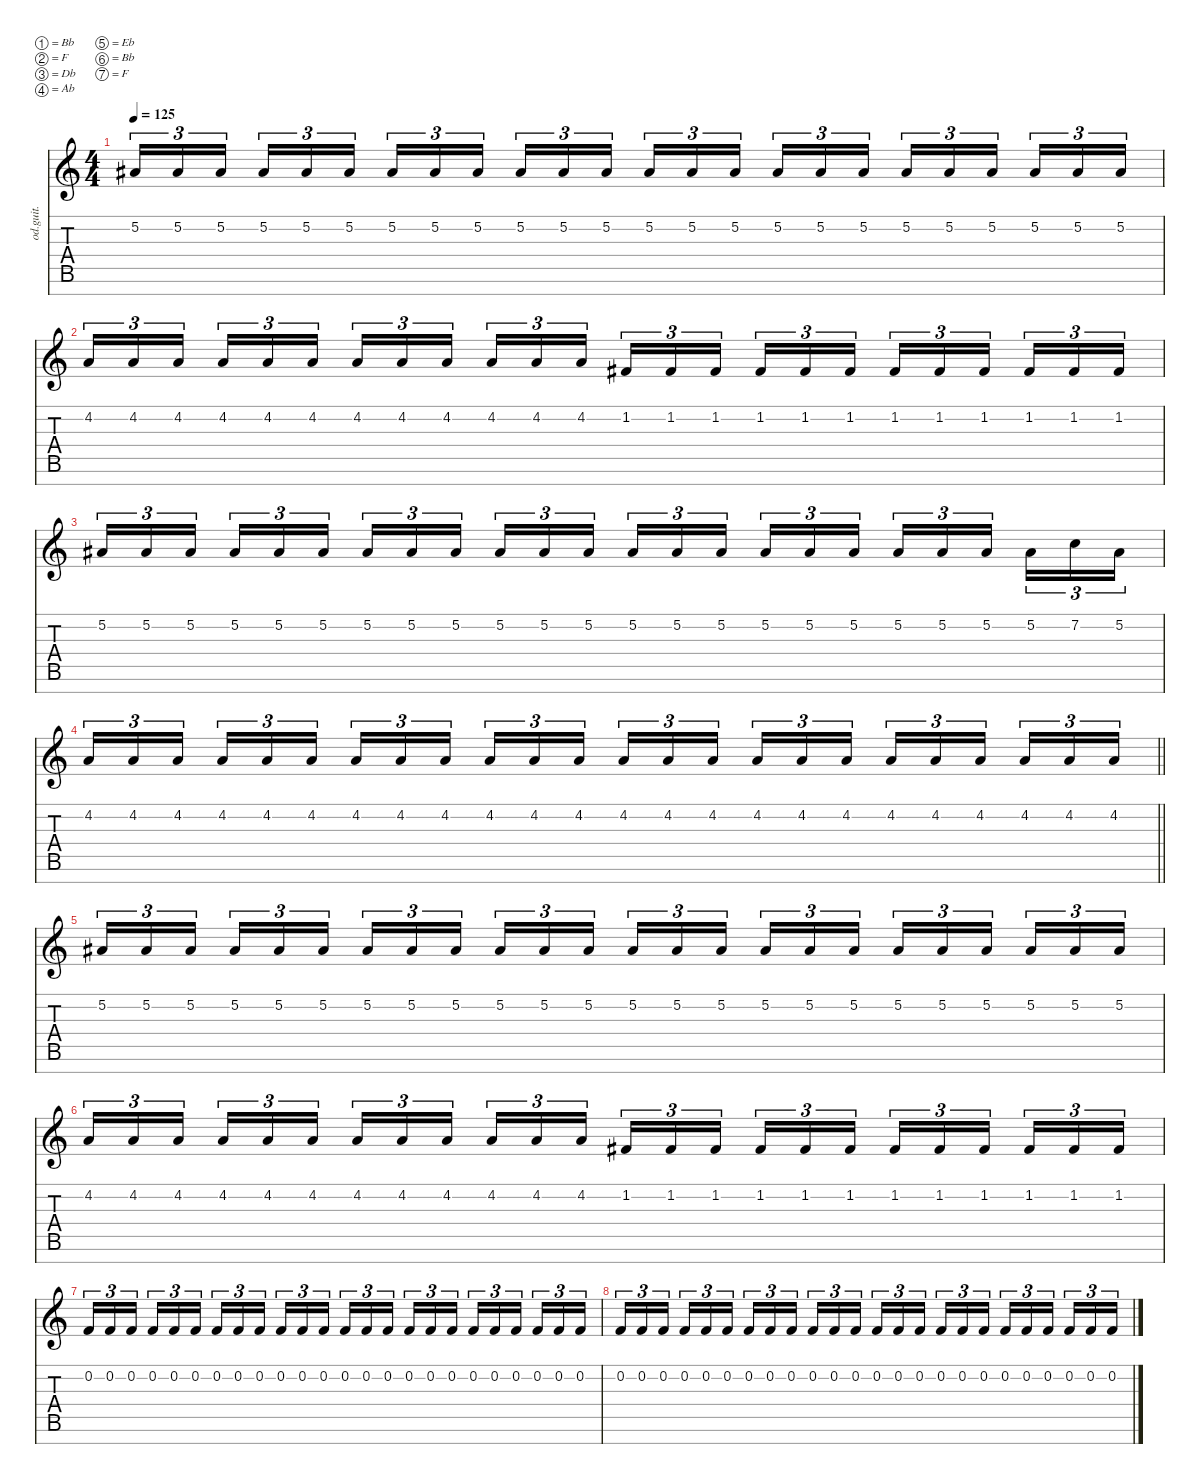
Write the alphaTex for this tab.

\defaultSystemsLayout 4
\hideDynamics
\bracketExtendMode nobrackets
\track ("8 string Guitar SOLO (Fredrik Thordendal)" "od.guit.") {instrument overdrivenguitar}
\staff {score tabs}
\tuning (Bb3 F3 Db3 Ab2 Eb2 Bb1 F1)
\ts (4 4)
\tempo 125
\clef g2
\ks c
5.2{acc #}.16{tu (3 2) dy f beam Up} 5.2{acc #}.16{tu (3 2) beam Up} 5.2{acc #}.16{tu (3 2) beam Up} 5.2{acc #}.16{tu (3 2) beam Up} 5.2{acc #}.16{tu (3 2) beam Up} 5.2{acc #}.16{tu (3 2) beam Up} 5.2{acc #}.16{tu (3 2) beam Up} 5.2{acc #}.16{tu (3 2) beam Up} 5.2{acc #}.16{tu (3 2) beam Up} 5.2{acc #}.16{tu (3 2) beam Up} 5.2{acc #}.16{tu (3 2) beam Up} 5.2{acc #}.16{tu (3 2) beam Up} 5.2{acc #}.16{tu (3 2) beam Up} 5.2{acc #}.16{tu (3 2) beam Up} 5.2{acc #}.16{tu (3 2) beam Up} 5.2{acc #}.16{tu (3 2) beam Up} 5.2{acc #}.16{tu (3 2) beam Up} 5.2{acc #}.16{tu (3 2) beam Up} 5.2{acc #}.16{tu (3 2) beam Up} 5.2{acc #}.16{tu (3 2) beam Up} 5.2{acc #}.16{tu (3 2) beam Up} 5.2{acc #}.16{tu (3 2) beam Up} 5.2{acc #}.16{tu (3 2) beam Up} 5.2{acc #}.16{tu (3 2) beam Up} |
4.2.16{tu (3 2) beam Up} 4.2.16{tu (3 2) beam Up} 4.2.16{tu (3 2) beam Up} 4.2.16{tu (3 2) beam Up} 4.2.16{tu (3 2) beam Up} 4.2.16{tu (3 2) beam Up} 4.2.16{tu (3 2) beam Up} 4.2.16{tu (3 2) beam Up} 4.2.16{tu (3 2) beam Up} 4.2.16{tu (3 2) beam Up} 4.2.16{tu (3 2) beam Up} 4.2.16{tu (3 2) beam Up} 1.2{acc #}.16{tu (3 2) beam Up} 1.2{acc #}.16{tu (3 2) beam Up} 1.2{acc #}.16{tu (3 2) beam Up} 1.2{acc #}.16{tu (3 2) beam Up} 1.2{acc #}.16{tu (3 2) beam Up} 1.2{acc #}.16{tu (3 2) beam Up} 1.2{acc #}.16{tu (3 2) beam Up} 1.2{acc #}.16{tu (3 2) beam Up} 1.2{acc #}.16{tu (3 2) beam Up} 1.2{acc #}.16{tu (3 2) beam Up} 1.2{acc #}.16{tu (3 2) beam Up} 1.2{acc #}.16{tu (3 2) beam Up} |
5.2{acc #}.16{tu (3 2) beam Up} 5.2{acc #}.16{tu (3 2) beam Up} 5.2{acc #}.16{tu (3 2) beam Up} 5.2{acc #}.16{tu (3 2) beam Up} 5.2{acc #}.16{tu (3 2) beam Up} 5.2{acc #}.16{tu (3 2) beam Up} 5.2{acc #}.16{tu (3 2) beam Up} 5.2{acc #}.16{tu (3 2) beam Up} 5.2{acc #}.16{tu (3 2) beam Up} 5.2{acc #}.16{tu (3 2) beam Up} 5.2{acc #}.16{tu (3 2) beam Up} 5.2{acc #}.16{tu (3 2) beam Up} 5.2{acc #}.16{tu (3 2) beam Up} 5.2{acc #}.16{tu (3 2) beam Up} 5.2{acc #}.16{tu (3 2) beam Up} 5.2{acc #}.16{tu (3 2) beam Up} 5.2{acc #}.16{tu (3 2) beam Up} 5.2{acc #}.16{tu (3 2) beam Up} 5.2{acc #}.16{tu (3 2) beam Up} 5.2{acc #}.16{tu (3 2) beam Up} 5.2{acc #}.16{tu (3 2) beam Up} 5.2{acc #}.16{tu (3 2) beam Down} 7.2.16{tu (3 2) beam Down} 5.2{acc #}.16{tu (3 2) beam Down} |
\barLineRight lightlight
4.2.16{tu (3 2) beam Up} 4.2.16{tu (3 2) beam Up} 4.2.16{tu (3 2) beam Up} 4.2.16{tu (3 2) beam Up} 4.2.16{tu (3 2) beam Up} 4.2.16{tu (3 2) beam Up} 4.2.16{tu (3 2) beam Up} 4.2.16{tu (3 2) beam Up} 4.2.16{tu (3 2) beam Up} 4.2.16{tu (3 2) beam Up} 4.2.16{tu (3 2) beam Up} 4.2.16{tu (3 2) beam Up} 4.2.16{tu (3 2) beam Up} 4.2.16{tu (3 2) beam Up} 4.2.16{tu (3 2) beam Up} 4.2.16{tu (3 2) beam Up} 4.2.16{tu (3 2) beam Up} 4.2.16{tu (3 2) beam Up} 4.2.16{tu (3 2) beam Up} 4.2.16{tu (3 2) beam Up} 4.2.16{tu (3 2) beam Up} 4.2.16{tu (3 2) beam Up} 4.2.16{tu (3 2) beam Up} 4.2.16{tu (3 2) beam Up} |
5.2{acc #}.16{tu (3 2) beam Up} 5.2{acc #}.16{tu (3 2) beam Up} 5.2{acc #}.16{tu (3 2) beam Up} 5.2{acc #}.16{tu (3 2) beam Up} 5.2{acc #}.16{tu (3 2) beam Up} 5.2{acc #}.16{tu (3 2) beam Up} 5.2{acc #}.16{tu (3 2) beam Up} 5.2{acc #}.16{tu (3 2) beam Up} 5.2{acc #}.16{tu (3 2) beam Up} 5.2{acc #}.16{tu (3 2) beam Up} 5.2{acc #}.16{tu (3 2) beam Up} 5.2{acc #}.16{tu (3 2) beam Up} 5.2{acc #}.16{tu (3 2) beam Up} 5.2{acc #}.16{tu (3 2) beam Up} 5.2{acc #}.16{tu (3 2) beam Up} 5.2{acc #}.16{tu (3 2) beam Up} 5.2{acc #}.16{tu (3 2) beam Up} 5.2{acc #}.16{tu (3 2) beam Up} 5.2{acc #}.16{tu (3 2) beam Up} 5.2{acc #}.16{tu (3 2) beam Up} 5.2{acc #}.16{tu (3 2) beam Up} 5.2{acc #}.16{tu (3 2) beam Up} 5.2{acc #}.16{tu (3 2) beam Up} 5.2{acc #}.16{tu (3 2) beam Up} |
4.2.16{tu (3 2) beam Up} 4.2.16{tu (3 2) beam Up} 4.2.16{tu (3 2) beam Up} 4.2.16{tu (3 2) beam Up} 4.2.16{tu (3 2) beam Up} 4.2.16{tu (3 2) beam Up} 4.2.16{tu (3 2) beam Up} 4.2.16{tu (3 2) beam Up} 4.2.16{tu (3 2) beam Up} 4.2.16{tu (3 2) beam Up} 4.2.16{tu (3 2) beam Up} 4.2.16{tu (3 2) beam Up} 1.2{acc #}.16{tu (3 2) beam Up} 1.2{acc #}.16{tu (3 2) beam Up} 1.2{acc #}.16{tu (3 2) beam Up} 1.2{acc #}.16{tu (3 2) beam Up} 1.2{acc #}.16{tu (3 2) beam Up} 1.2{acc #}.16{tu (3 2) beam Up} 1.2{acc #}.16{tu (3 2) beam Up} 1.2{acc #}.16{tu (3 2) beam Up} 1.2{acc #}.16{tu (3 2) beam Up} 1.2{acc #}.16{tu (3 2) beam Up} 1.2{acc #}.16{tu (3 2) beam Up} 1.2{acc #}.16{tu (3 2) beam Up} |
0.2.16{tu (3 2) beam Up} 0.2.16{tu (3 2) beam Up} 0.2.16{tu (3 2) beam Up} 0.2.16{tu (3 2) beam Up} 0.2.16{tu (3 2) beam Up} 0.2.16{tu (3 2) beam Up} 0.2.16{tu (3 2) beam Up} 0.2.16{tu (3 2) beam Up} 0.2.16{tu (3 2) beam Up} 0.2.16{tu (3 2) beam Up} 0.2.16{tu (3 2) beam Up} 0.2.16{tu (3 2) beam Up} 0.2.16{tu (3 2) beam Up} 0.2.16{tu (3 2) beam Up} 0.2.16{tu (3 2) beam Up} 0.2.16{tu (3 2) beam Up} 0.2.16{tu (3 2) beam Up} 0.2.16{tu (3 2) beam Up} 0.2.16{tu (3 2) beam Up} 0.2.16{tu (3 2) beam Up} 0.2.16{tu (3 2) beam Up} 0.2.16{tu (3 2) beam Up} 0.2.16{tu (3 2) beam Up} 0.2.16{tu (3 2) beam Up} |
0.2.16{tu (3 2) beam Up} 0.2.16{tu (3 2) beam Up} 0.2.16{tu (3 2) beam Up} 0.2.16{tu (3 2) beam Up} 0.2.16{tu (3 2) beam Up} 0.2.16{tu (3 2) beam Up} 0.2.16{tu (3 2) beam Up} 0.2.16{tu (3 2) beam Up} 0.2.16{tu (3 2) beam Up} 0.2.16{tu (3 2) beam Up} 0.2.16{tu (3 2) beam Up} 0.2.16{tu (3 2) beam Up} 0.2.16{tu (3 2) beam Up} 0.2.16{tu (3 2) beam Up} 0.2.16{tu (3 2) beam Up} 0.2.16{tu (3 2) beam Up} 0.2.16{tu (3 2) beam Up} 0.2.16{tu (3 2) beam Up} 0.2.16{tu (3 2) beam Up} 0.2.16{tu (3 2) beam Up} 0.2.16{tu (3 2) beam Up} 0.2.16{tu (3 2) beam Up} 0.2.16{tu (3 2) beam Up} 0.2.16{tu (3 2) beam Up}
